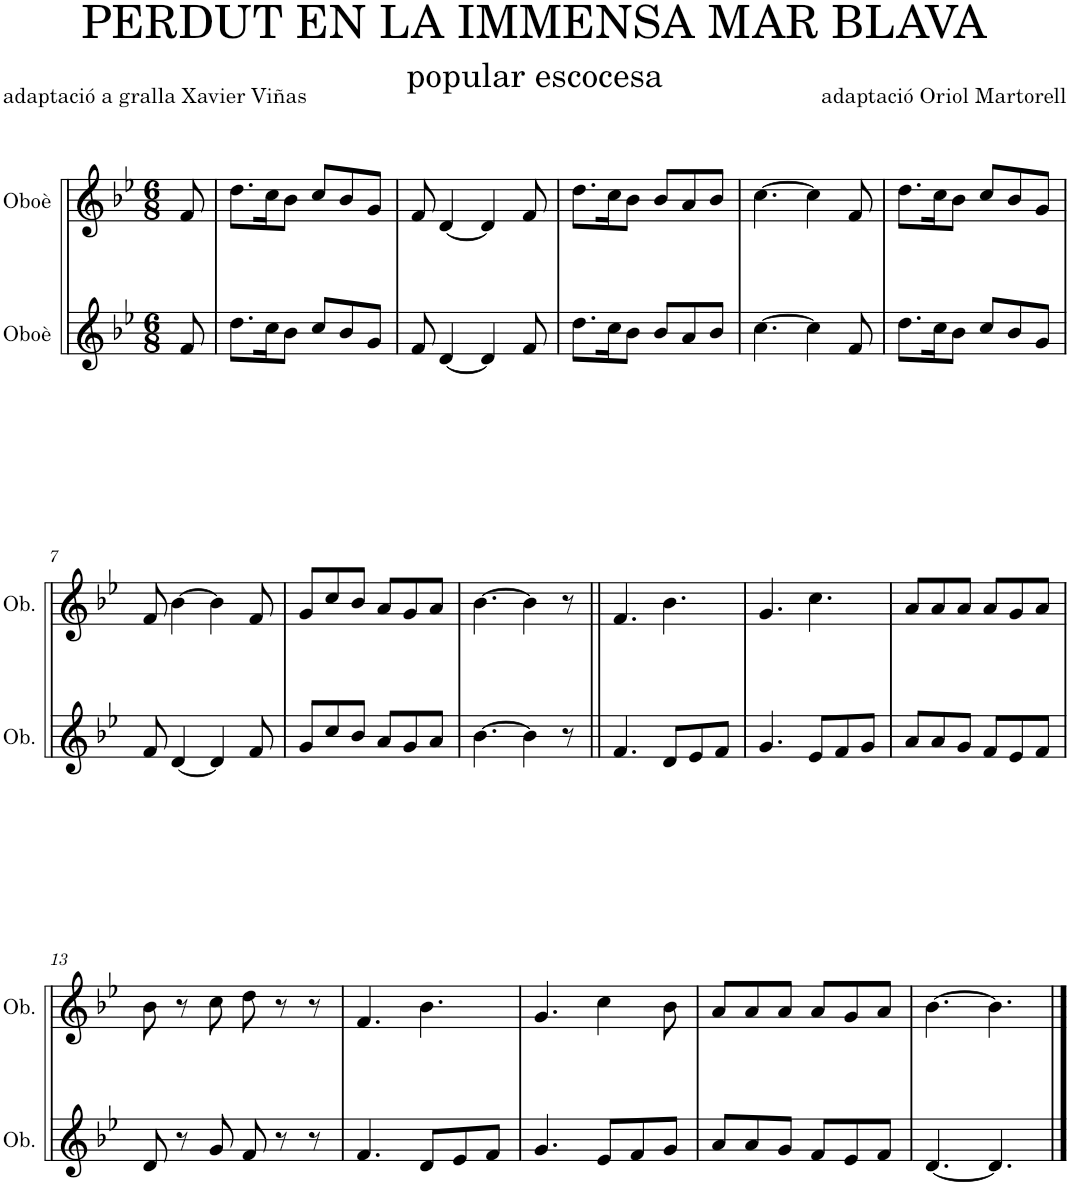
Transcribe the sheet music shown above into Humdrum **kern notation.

**kern	**kern
*part2	*part1
*staff2	*staff1
*I"Oboè	*I"Oboè
*I'Ob.	*I'Ob.
*clefG2	*clefG2
*k[b-e-]	*k[b-e-]
*M6/8	*M6/8
=1	=1
8f/	8f/
=2	=2
8.dd\L	8.dd\L
16cc\K	16cc\K
8b-\J	8b-\J
8cc/L	8cc/L
8b-/	8b-/
8g/J	8g/J
=3	=3
8f/	8f/
[4d/	[4d/
4d/]	4d/]
8f/	8f/
=4	=4
8.dd\L	8.dd\L
16cc\K	16cc\K
8b-\J	8b-\J
8b-/L	8b-/L
8a/	8a/
8b-/J	8b-/J
=5	=5
[4.cc\	[4.cc\
4cc\]	4cc\]
8f/	8f/
=6	=6
8.dd\L	8.dd\L
16cc\K	16cc\K
8b-\J	8b-\J
8cc/L	8cc/L
8b-/	8b-/
8g/J	8g/J
!!LO:LB:g=z
=7	=7
8f/	8f/
[4d/	[4b-\
4d/]	4b-\]
8f/	8f/
=8	=8
8g/L	8g/L
8cc/	8cc/
8b-/J	8b-/J
8a/L	8a/L
8g/	8g/
8a/J	8a/J
=9	=9
[4.b-\	[4.b-\
4b-\]	4b-\]
8r	8r
=10||	=10||
4.f/	4.f/
8d/L	4.b-\
8e-/	.
8f/J	.
=11	=11
4.g/	4.g/
8e-/L	4.cc\
8f/	.
8g/J	.
=12	=12
8a/L	8a/L
8a/	8a/
8g/J	8a/J
8f/L	8a/L
8e-/	8g/
8f/J	8a/J
!!LO:LB:g=z
=13	=13
8d/	8b-\
8r	8r
8g/	8cc\
8f/	8dd\
8r	8r
8r	8r
=14	=14
4.f/	4.f/
8d/L	4.b-\
8e-/	.
8f/J	.
=15	=15
4.g/	4.g/
8e-/L	4cc\
8f/	.
8g/J	8b-\
=16	=16
8a/L	8a/L
8a/	8a/
8g/J	8a/J
8f/L	8a/L
8e-/	8g/
8f/J	8a/J
=17	=17
[4.d/	[4.b-\
4.d/]	4.b-\]
==	==
*-	*-
